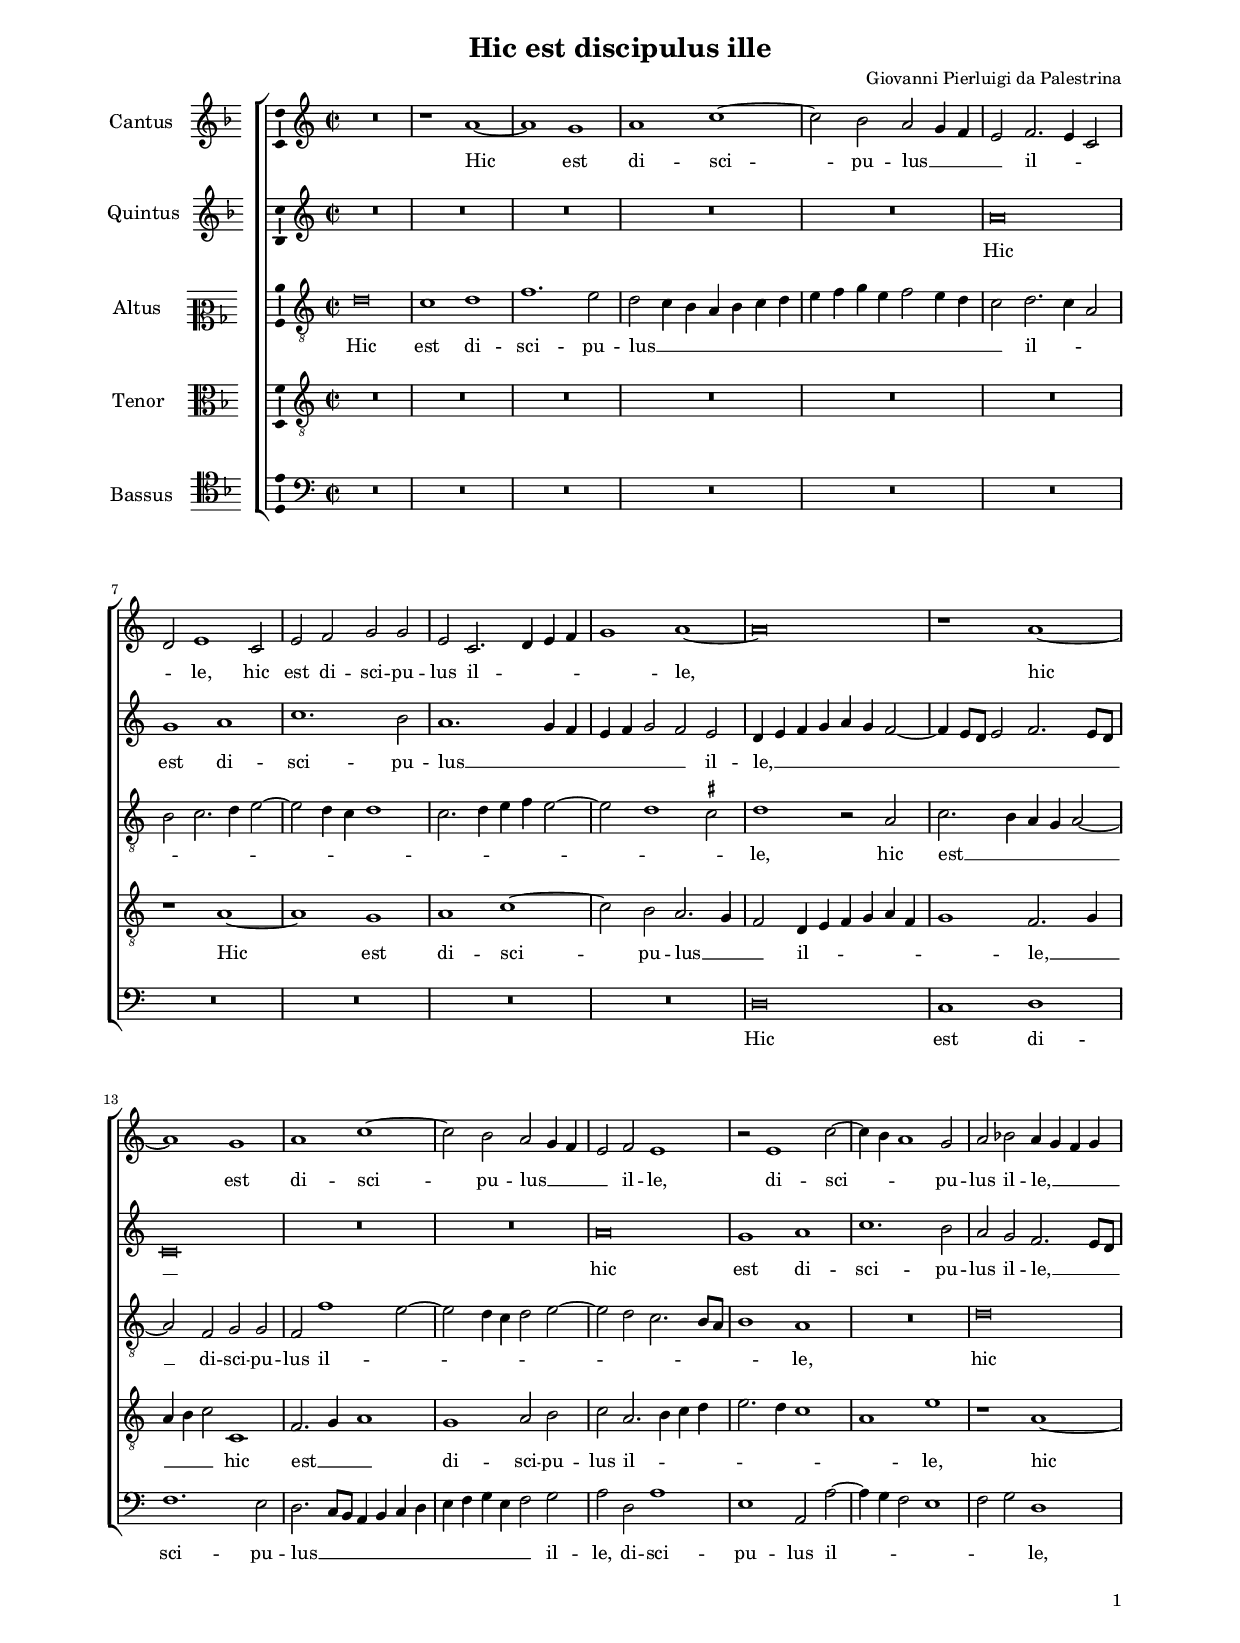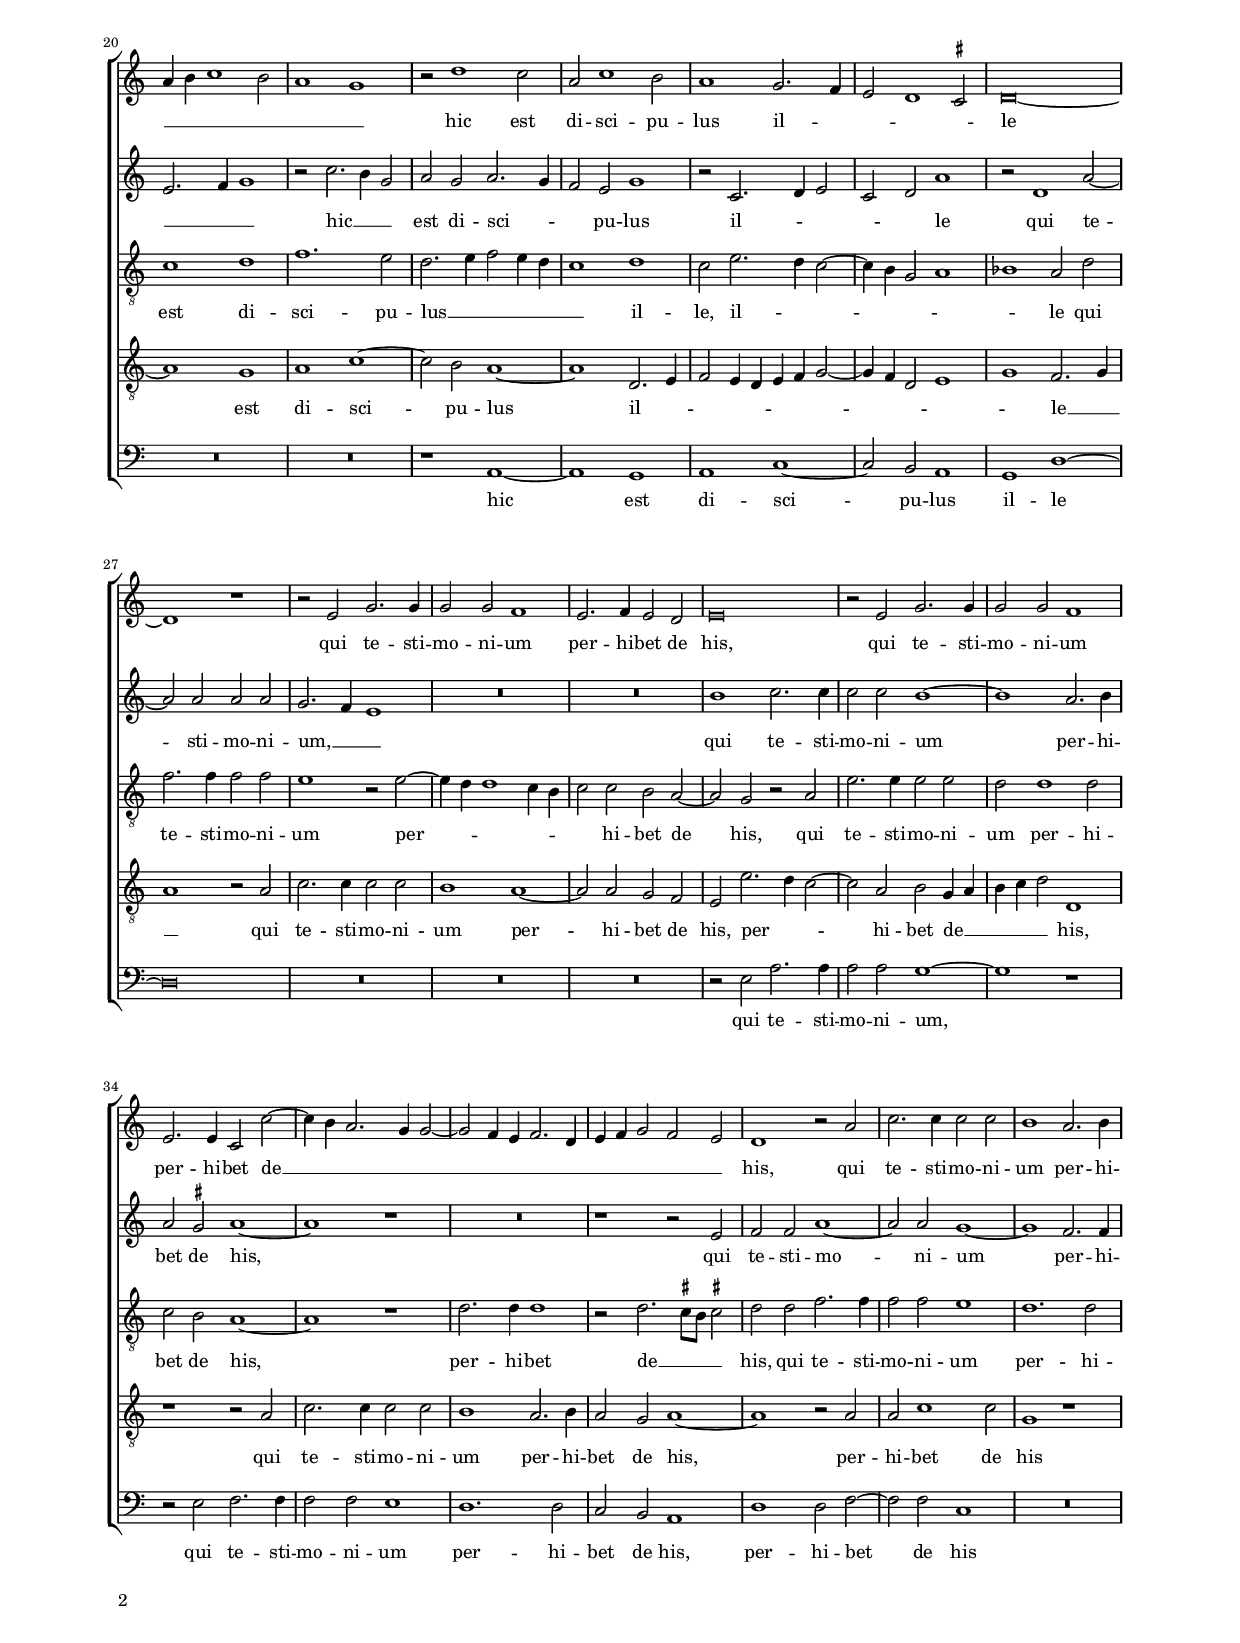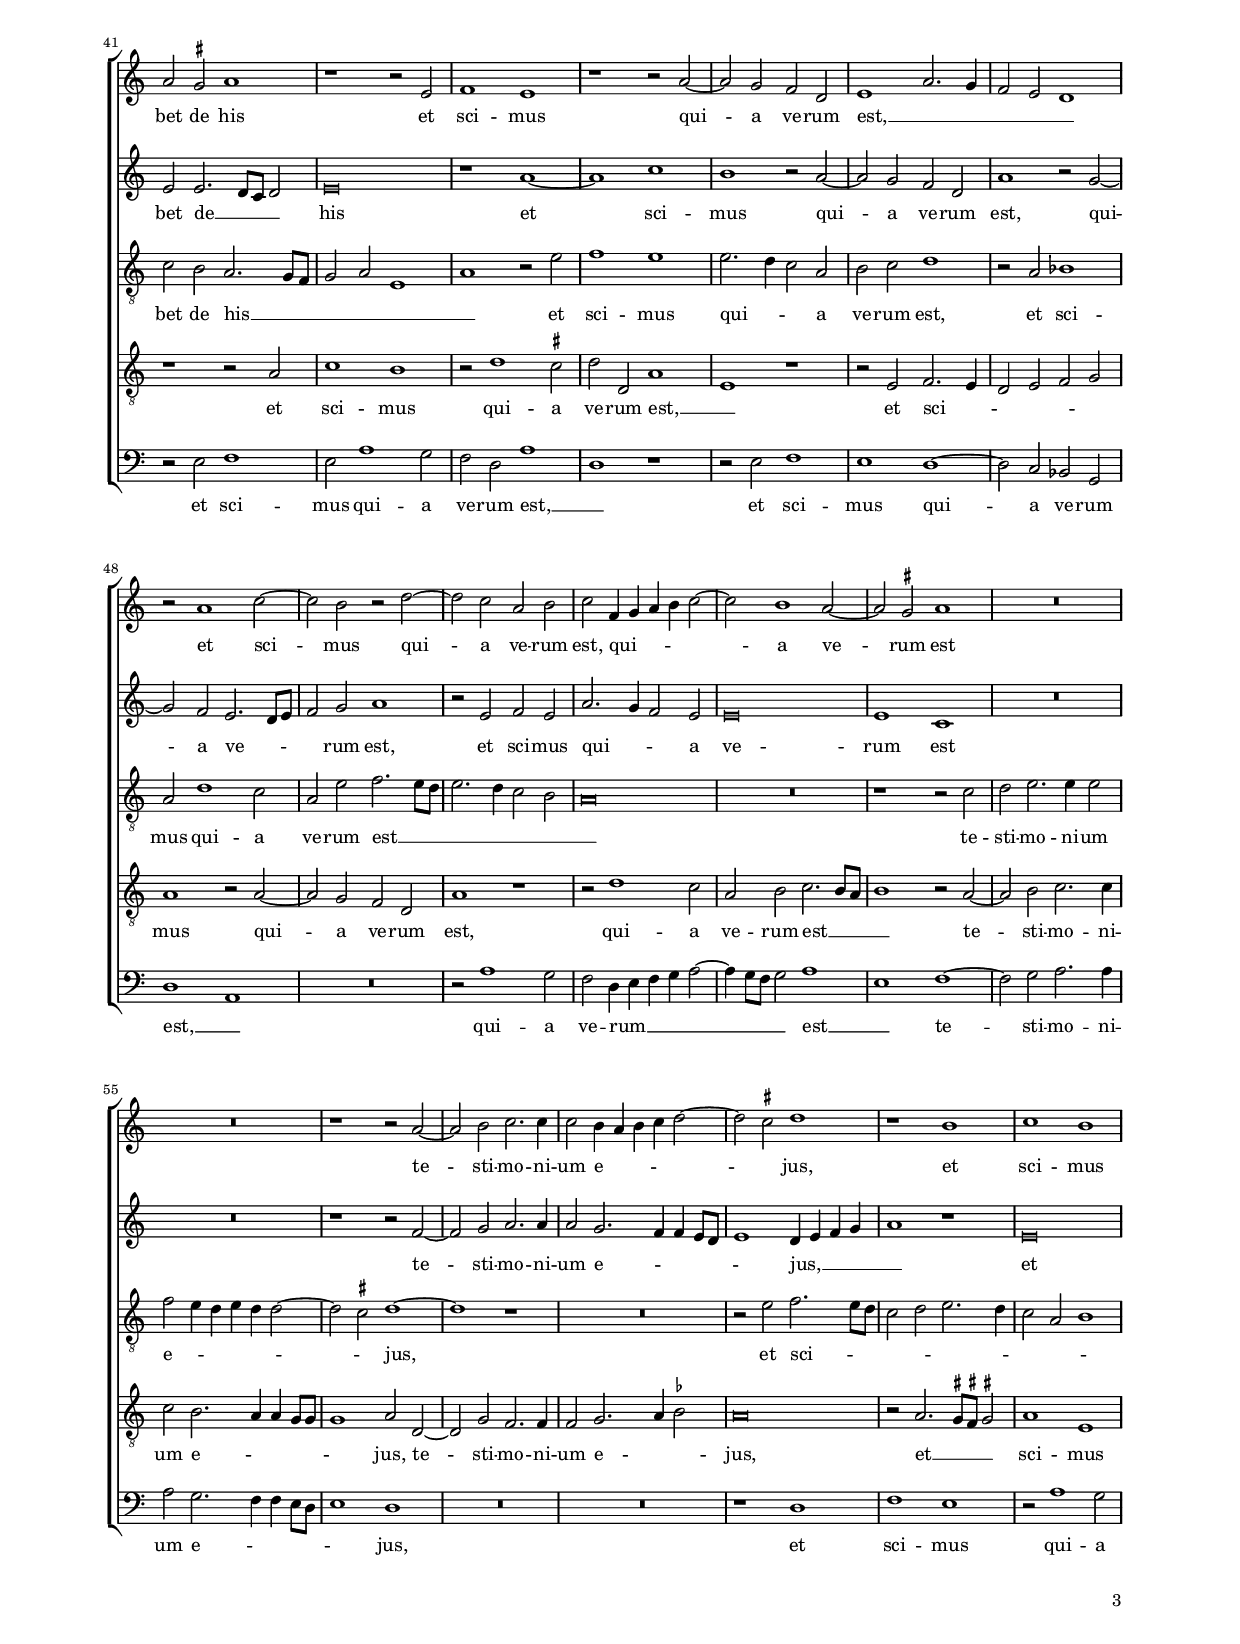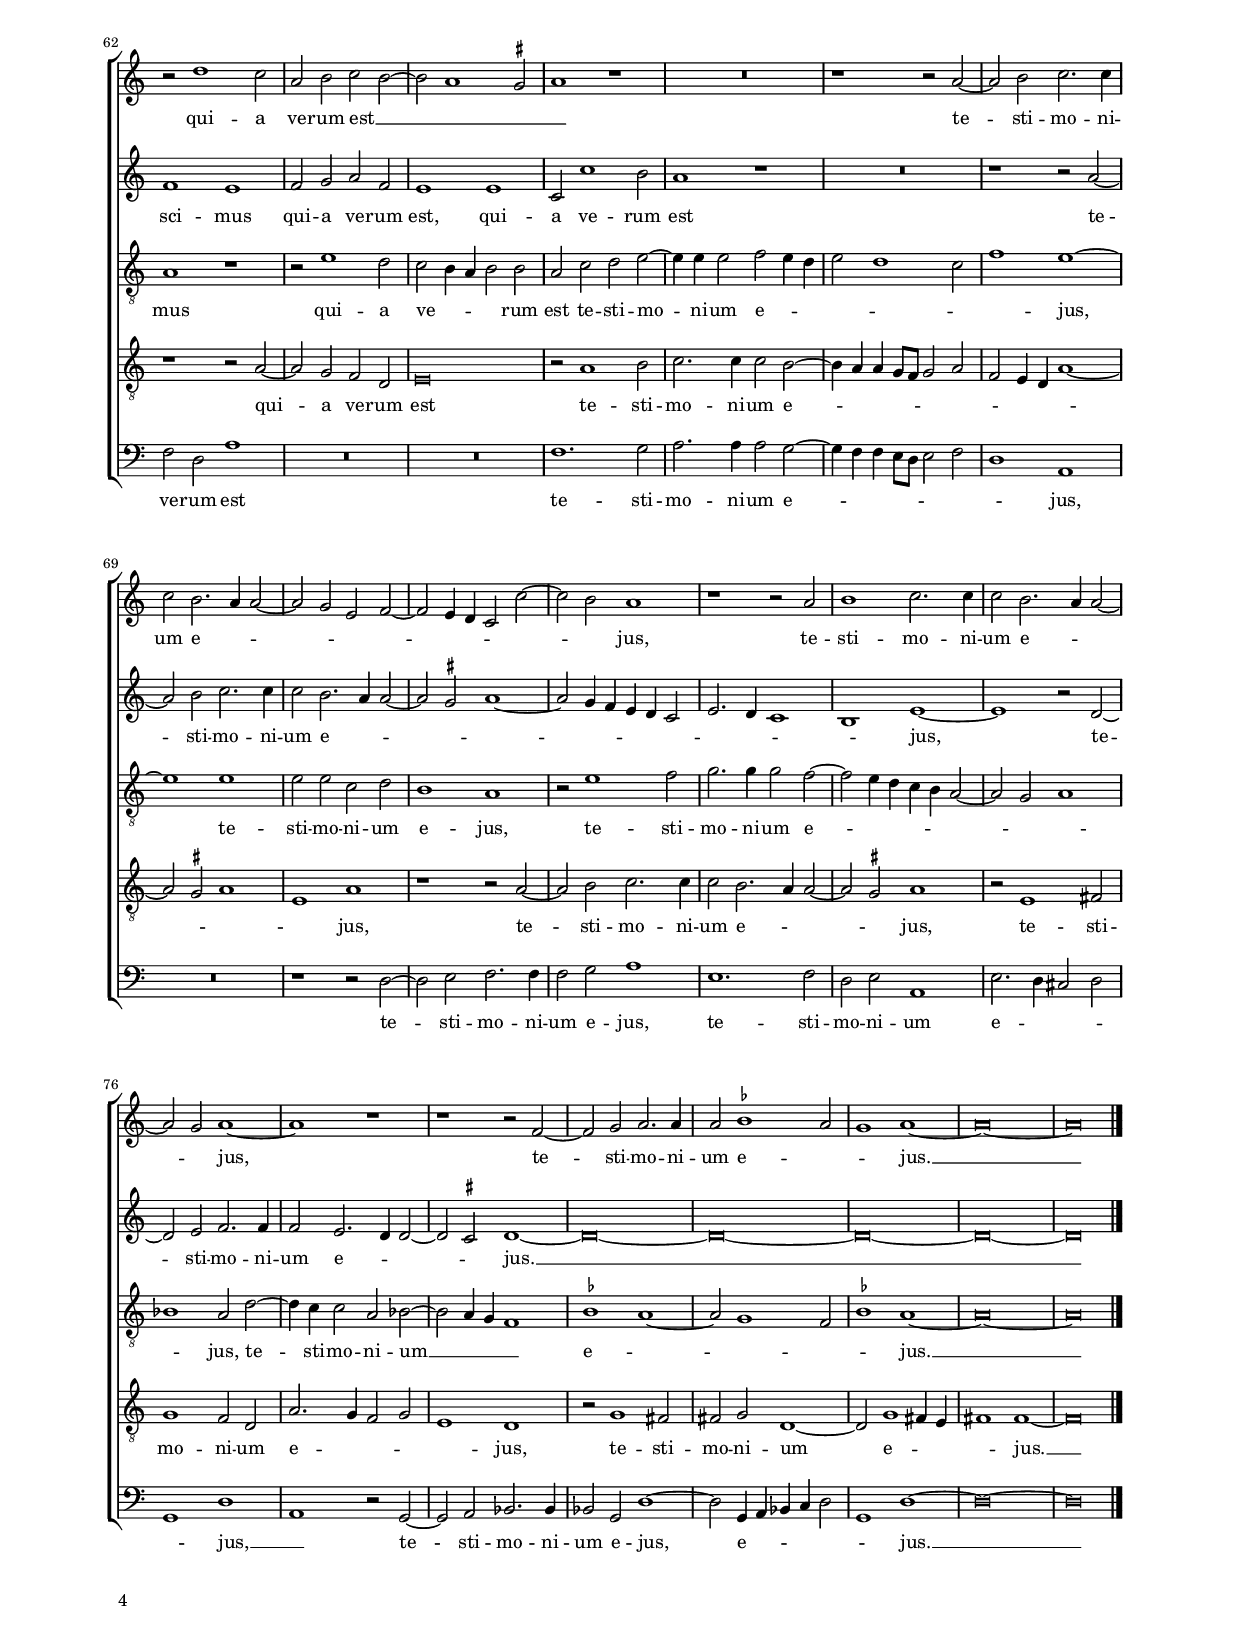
\header
{
  title="Hic est discipulus ille"
  composer="Giovanni Pierluigi da Palestrina"
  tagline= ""
}

\version "2.20.0"
\language deutsch
#(set-global-staff-size 15)
% #(set-default-paper-size "letter")
#(ly:set-option 'point-and-click #f)


\paper
	{
	top-margin = 1.8 \cm
	bottom-margin = 1.2 \cm
	left-margin = 2 \cm
	right-margin = 2 \cm
	ragged-bottom = ##f
	ragged-last-bottom = ##t
	print-page-number = ##f
	system-system-spacing = #'((basic-distance . 17) (minimum-distance . 14) (padding . 7) (strechability . 150))
    oddFooterMarkup=\markup   \fill-line { "" \fromproperty #'page:page-number-string }
    evenFooterMarkup=\markup  \fill-line { \fromproperty #'page:page-number-string "" }
    last-bottom-spacing = #'((basic-distance . 12) (minimum-distance . 7) (padding . 4))
	systems-per-page = 3
    page-count = 4
%	min-systems-per-page = 3
%	print-all-headers = ##t
%	print-first-page-number = ##t
%	first-page-number = 1
	}

	
global = {
    % \set Staff.autoBeaming = ##f
	\key f \major
	\time 2/2 \set Score.measureLength = #(ly:make-moment 2/1)
    \set Score.tempoHideNote = ##t
    \tempo 2 = 90
    \skip 1*2*83 \bar "|."
	}

	ficta = { \once \set suggestAccidentals = ##t }

	forget = #(define-music-function (music) (ly:music?) #{
		\accidentalStyle forget
		$music
		\accidentalStyle default
		#})

  

incipitcantus = \markup { \score {
	{
	\set Staff.instrumentName = \markup { \fontsize #1 "Cantus" }
	\key f \major
	\clef violin
	s4 \bar ""
	}
	\layout  {
	raggedright = ##t
	indent = 1.6 \cm
	line-width = 2.2\cm
	\context { \Staff \remove Time_signature_engraver }
	\override Staff.Clef.Y-extent = #'(0 . 0)
	}} \hspace #1 }
      
      
incipitquintus = \markup { \score {
	{
	\set Staff.instrumentName = \markup { \fontsize #1 "Quintus" }
	\key f \major
	\clef violin
	s4 \bar ""
	}
	\layout  {
	raggedright = ##t
	indent = 1.6 \cm
	line-width = 2.2\cm
	\context { \Staff \remove Time_signature_engraver }
	\override Staff.Clef.Y-extent = #'(0 . 0)
	}} \hspace #1 }

      
incipitaltus = \markup { \score {
	{
	\set Staff.instrumentName = \markup { \fontsize #1 "Altus" }
	\key f \major
	\clef mezzosoprano
	s4 \bar ""
	}
	\layout  {
	raggedright = ##t
	indent = 1.6 \cm
	line-width = 2.2\cm
	\context { \Staff \remove Time_signature_engraver }
	\override Staff.Clef.Y-extent = #'(0 . 0)
	}} \hspace #1 }


incipittenor = \markup { \score {
	{
	\set Staff.instrumentName = \markup { \fontsize #1 "Tenor" }
	\key f \major
	\clef alto
	s4 \bar ""
	}
	\layout  {
	raggedright = ##t
	indent = 1.6 \cm
	line-width = 2.2\cm
	\context { \Staff \remove Time_signature_engraver }
	\override Staff.Clef.Y-extent = #'(0 . 0)
	}} \hspace #1 }
      
      
incipitbassus = \markup { \score {
	{
	\set Staff.instrumentName = \markup { \fontsize #1 "Bassus" }
	\key f \major
	\clef tenor
	s4 \bar ""
	}
	\layout  {
	raggedright = ##t
	indent = 1.6 \cm
	line-width = 2.2\cm
	\context { \Staff \remove Time_signature_engraver }
	\override Staff.Clef.Y-extent = #'(0 . 0)
	}} \hspace #1 }


cantus =  \relative c''
	{
	R\breve
	r1 d~
	d1 c
	d1 f~
%5
	f2 e d c4 b |
	a2 b2. a4 f2
	g2 a1 f2
	a2 b c c
	a2 f2. g4 a b
%10
	c1 d~ |
	d\breve
	r1 d~
	d1 c
	d1 f~
%15
	f2 e d c4 b |
	a2 b a1
	r2 a1 f'2~
	f4 e d1 c2
	d2 es d4 c b c
%20
	d4 e f1 e2 |
	d1 c
	r2 g'1 f2
	d2 f1 e2
	d1 c2. b4
%25
	a2 g1 \ficta fis2 |
	g\breve~
	g1 r
	r2 a c2. c4
	c2 c b1
%30
	a2. b4 a2 g |
	a\breve
	r2 a c2. c4
	c2 c b1
	a2. a4 f2 f'~
%35
	f4 e d2. c4 c2~ |
	c2 b4 a b2. g4
	a4 b c2 b a 
	g1 r2 d'
	f2. f4 f2 f
%40
	e1 d2. e4 |
	d2 \ficta cis d1
	r1 r2 a
	b1 a
	r1 r2 d~
%45
	d2 c b g |
	a1 d2. c4
	b2 a g1
	r2 d'1 f2~
	f2 e r g~
%50
	g2 f d e |
	f2 b,4 c d e f2~
	f2 e1 d2~
	d2 \ficta cis d1
	R\breve
%55
	R\breve |
	r1 r2 d~
	d2 e f2. f4
	f2 e4 d e f g2~
	g2 \ficta fis g1
%60
	r1 e |
	f1 e
	r2 g1 f2
	d2 e f e~
	e2 d1 \ficta cis2
%65
	d1 r |
	R\breve
	r1 r2 d~
	d2 e f2. f4
	f2 e2. d4 d2~
%70
	d2 c a b~ |
	b2 a4 g f2 f'~
	f2 e d1
	r1 r2 d
	e1 f2. f4
%75
	f2 e2. d4 d2~ |
	d2 c d1~
	d1 r
	r1 r2 b~
	b2 c d2. d4
%80
	d2 \ficta es1 d2 |
	c1 d~
	d\breve~
	d\breve |
	}


quintus =  \relative c''
        {
	R\breve
	R\breve
	R\breve
	R\breve
%5
	R\breve |
	d\breve
	c1 d
	f1. e2
	d1. c4 b
%10
	a4 b c2 b a |
	g4 a b c d c b2~
	b4 a8 g a2 b2. a8 g
	f\breve
	R\breve
%15
	R\breve |
	d'\breve
	c1 d
	f1. e2
	d2 c b2. a8 g
%20
	a2. b4 c1 |
	r2 f2. e4 c2
	d2 c d2. c4
	b2 a c1
	r2 f,2. g4 a2
%25
	f2 g d'1 |
	r2 g,1 d'2~
	d2 d d d
	c2. b4 a1
	R\breve
%30
	R\breve |
	e'1 f2. f4
	f2 f e1~
	e1 d2. e4
	d2 \ficta cis d1~
%35
	d1 r |
	R\breve
	r1 r2 a
	b2 b d1~
	d2 d c1~
%40
	c1 b2. b4 |
	a2 a2. g8 f g2
	a\breve
	r1 d~
	d1 f
%45
	e1 r2 d~ |
	d2 c b g
	d'1 r2 c~
	c2 b a2. g8 a
	b2 c d1
%50
	r2 a b a |
	d2. c4 b2 a
	a\breve
	a1 f
	R\breve
%55
	R\breve |
	r1 r2 b~
	b2 c d2. d4
	d2 c2. b4 b a8 g
	a1 g4 a b c
%60
	d1 r |
	a\breve
	b1 a
	b2 c d b
	a1 a
%65
	f2 f'1 e2 |
	d1 r
	R\breve
	r1 r2 d~
	d2 e f2. f4
%70
	f2 e2. d4 d2~ |
	d2 \ficta cis d1~
	d2 c4 b a g f2
	a2. g4 f1
	e1 a~
%75
	a1 r2 g~ |
	g2 a b2. b4
	b2 a2. g4 g2~
	g2 \ficta fis g1~
	g\breve~
%80
	g\breve~ |
	g\breve~
	g\breve~
	g\breve |
	}


altus =  \relative c'
	{
	g'\breve
	f1 g
	b1. a2
	g2 f4 e d e f g
%5
	a4 b c a b2 a4 g |
	f2 g2. f4 d2
	e2 f2. g4 a2~
	a2 g4 f g1
	f2. g4 a b a2~
%10
	a2 g1 \ficta fis2 |
	g1 r2 d
	f2. e4 d c d2~
	d2 b c c
	b2 b'1 a2~
%15
	a2 g4 f g2 a~ |
	a2 g f2. e8 d
	e1 d
	R\breve
	g\breve
%20
	f1 g |
	b1. a2
	g2. a4 b2 a4 g
	f1 g
	f2 a2. g4 f2~
%25
	f4 e c2 d1 |
	es1 d2 g
	b2. b4 b2 b
	a1 r2 a~
	a4 g g1 f4 e
%30
	f2 f e d~ |
	d2 c r d
	a'2. a4 a2 a
	g2 g1 g2
	f2 e d1~
%35
	d1 r |
	g2. g4 g1
	r2 g2. \ficta fis8 e \ficta fis!2
	g2 g b2. b4
	b2 b a1
%40
	g1. g2 |
	f2 e d2. c8 b
	c2 d a1
	d1 r2 a'
	b1 a
%45
	a2. g4 f2 d |
	e2 f g1
	r2 d es1
	d2 g1 f2
	d2 a' b2. a8 g
%50
	a2. g4 f2 e |
	d\breve
	R\breve
	r1 r2 f
	g2 a2. a4 a2
%55
	b2 a4 g a g g2~ |
	g2 \ficta fis g1~
	g1 r
	R\breve
	r2 a b2. a8 g
%60
	f2 g a2. g4 |
	f2 d e1
	d1 r
	r2 a'1 g2
	f2 e4 d e2 e
%65
	d2 f g a~ |
	a4 a a2 b a4 g
	a2 g1 f2
	b1 a~
	a1 a
%70
	a2 a f g |
	e1 d
	r2 a'1 b2
	c2. c4 c2 b~
	b2 a4 g f e d2~
%75
	d2 c d1 |
	es1 d2 g~
	g4 f f2 d es~
	es2 d4 c b1
	\ficta es d~
%80
	d2 c1 b2
	\ficta es1 d~
	d\breve~
        d\breve |
	}


tenor  =  \relative c'
	{
	R\breve
	R\breve
	R\breve
	R\breve
%5
	R\breve |
	R\breve
	r1 d~
	d1 c
	d1 f~
%10
	f2 e d2. c4 |
	b2 g4 a b c d b
	c1 b2. c4
	d4 e f2 f,1
	b2. c4 d1
%15
        c1 d2 e |
	f2 d2. e4 f g
	a2. g4 f1
	d1 a'
	r1 d,~
%20
	d1 c |
	d1 f~
	f2 e d1~
	d1 g,2. a4
	b2 a4 g a b c2~
%25
	c4 b g2 a1 |
	c1 b2. c4
	d1 r2 d
	f2. f4 f2 f
	e1 d~
%30
	d2 d c b |
	a2 a'2. g4 f2~
	f2 d e c4 d
	e4 f g2 g,1
	r1 r2 d'
%35
	f2. f4 f2 f |
	e1 d2. e4
	d2 c d1~
	d1 r2 d
	d2 f1 f2
%40
	c1 r |
	r1 r2 d
	f1 e
	r2 g1 \ficta fis2
	g2 g, d'1
%45
	a1 r |
	r2 a b2. a4
	g2 a b c
	d1 r2 d~
	d2 c b g
%50
	d'1 r |
	r2 g1 f2
	d2 e f2. e8 d
	e1 r2 d~
	d2 e f2. f4
%55
	f2 e2. d4 d c8 c |
	c1 d2 g,~
	g2 c b2. b4
	b2 c2. d4 \ficta es2
	d\breve
%60
	r2 d2. \ficta cis8 \ficta h \ficta cis!2 |
	d1 a
	r1 r2 d~
	d2 c b g
	a\breve
%65
	r2 d1 e2 |
	f2. f4 f2 e~
	e4 d d c8 b c2 d
	b2 a4 g d'1~
	d2 \ficta cis d1
%70
	a1 d |
	r1 r2 d~
	d2 e f2. f4
	f2 e2. d4 d2~
	d2 \ficta cis d1
%75
	r2 a1 h2 |
	c1 b2 g
	d'2. c4 b2 c
	a1 g
	r2 c1 h2
%80
	h2 c g1~ |
	g2 c1 h4 a
	h1 h~
	h\breve |
	}


bassus  =  \relative c
	{
	R\breve
	R\breve
	R\breve
	R\breve
%5
	R\breve |
	R\breve
	R\breve
	R\breve
	R\breve
%10
	R\breve |
	g'\breve
	f1 g
	b1. a2
	g2. f8 e d4 e f g
%15
	a4 b c a b2 c |
	d2 g, d'1
	a1 d,2 d'~
	d4 c b2 a1
	b2 c g1
%20
	R\breve |
	R\breve
	r1 d~
	d1 c
	d1 f~
%25
	f2 e d1 |
	c1 g'~
	g\breve
	R\breve
	R\breve
%30
	R\breve |
	r2 a d2. d4
	d2 d c1~
	c1 r
	r2 a b2. b4
%35
	b2 b a1 |
	g1. g2
	f2 e d1
	g1 g2 b~
	b2 b f1
%40
	R\breve |
	r2 a b1
	a2 d1 c2
	b2 g d'1
	g,1 r
%45
	r2 a b1 |
	a1 g~
	g2 f es c
	g'1 d
	R\breve
%50
	r2 d'1 c2 |
	b2 g4 a b c d2~
	d4 c8 b c2 d1
	a1 b~
	b2 c d2. d4
%55
	d2 c2. b4 b a8 g |
	a1 g
	R\breve
	R\breve
	r1 g
%60
	b1 a |
	r2 d1 c2
	b2 g d'1
	R\breve
	R\breve
%65
	b1. c2 |
	d2. d4 d2 c~
	c4 b b a8 g a2 b
	g1 d
	R\breve
%70
	r1 r2 g~ |
	g2 a b2. b4
	b2 c d1
	a1. b2
	g2 a d,1
%75
	a'2. g4 fis2 g |
	c,1 g'
	d1 r2 c~
	c2 d es2. es4
	es2 c g'1~
%80
        g2 c,4 d es f g2 |
	c,1 g'~
	g\breve~
	g\breve |
	}


lyricscantus = \lyricmode {
	Hic est di -- sci -- pu -- lus __ _ _ _ il -- _ _ _ le,
        hic est di -- sci -- pu -- lus il -- _ _ _ _ le,
        hic est di -- sci -- pu -- lus __ _ _ _ il -- le,
        di -- sci -- _ _ pu -- lus il -- le, __ _ _ _ _ _ _ _ _ _ 
        hic est di -- sci -- pu -- lus il -- _ _ _ _ le
        qui te -- sti -- mo -- ni -- um per -- hi -- bet de his,
        qui te -- sti -- mo -- ni -- um per -- hi -- bet de __ _ _ _ _ _ _ _ _ _ _ _ _ _ his,
        qui te -- sti -- mo -- ni -- um per -- hi -- bet de his
        et sci -- mus qui -- a ve -- rum est, __ _ _ _ _ _
        et sci -- mus qui -- a ve -- rum est,
        qui -- _ _ _ _ a ve -- rum est
        te -- sti -- mo -- ni -- um e -- _ _ _ _ _ jus,
        et sci -- mus qui -- a ve -- rum est __ _ _ _ _
        te -- sti -- mo -- ni -- um e -- _ _ _ _ _ _ _ _ _ _ jus,
        te -- sti -- mo -- ni -- um e -- _ _ _ jus,
        te -- sti -- mo -- ni -- um e -- _ _ jus. __
	}


lyricsquintus = \lyricmode {
	Hic est di -- sci -- pu -- lus __ _ _ _ _ _ _ il -- le, __ _ _ _ _ _ _ _ _ _ _ _ _ _
        hic est di -- sci -- pu -- lus il -- le, __ _ _ _ _ _
        hic __ _ _ est di -- sci -- _ _ pu -- lus il -- _ _ _ _ le
        qui te -- sti -- mo -- ni -- um, __ _ _
        qui te -- sti -- mo -- ni -- um per -- hi -- bet de his,
        qui te -- sti -- mo -- ni -- um per -- hi -- bet de __ _ _ _ his
        et sci -- mus qui -- a ve -- rum est,
        qui -- a ve -- _ _ _ rum est,
        et sci -- mus qui -- _ _ a ve -- rum est te -- sti -- mo -- ni -- um e -- _ _ _ _ _ jus, __ _ _ _ _
        et sci -- mus qui -- a ve -- rum est,
        qui -- a ve -- rum est te -- sti -- mo -- ni -- um e -- _ _ _ _ _ _ _ _ _ _ _ _ _ jus,
        te -- sti -- mo -- ni -- um e -- _ _ _ jus. __
	}


lyricsaltus = \lyricmode {
	Hic est di -- sci -- pu -- lus __ _ _ _ _ _ _ _ _ _ _ _ _ _ _ il -- _ _ _ _ _ _ _ _ _ _ _ _ _ _ _ _ le,
        hic est __ _ _ _ _ di -- sci -- pu -- lus il -- _ _ _ _ _ _ _ _ _ _ le,
        hic est di -- sci -- pu -- lus __ _ _ _ _ _ il -- le,
        il -- _ _ _ _ _ _ le
        qui te -- sti -- mo -- ni -- um per -- _ _ _ _ _ hi -- bet de his,
        qui te -- sti -- mo -- ni -- um per -- hi -- bet de his,
        per -- hi -- bet de __ _ _ _ his,
        qui te -- sti -- mo -- ni -- um per -- hi -- bet de his __ _ _ _ _ _ _
        et sci -- mus qui -- _ _ a ve -- rum est,
        et sci -- mus qui -- a ve -- rum est __ _ _ _ _ _ _ _ te -- sti -- mo -- ni -- um e -- _ _ _ _ _ _ jus,
        et sci -- _ _ _ _ _ _ _ _ _ mus qui -- a ve -- _ _ _ rum est te -- sti -- mo -- ni -- um e -- _ _ _ _ _ _ jus,
        te -- sti -- mo -- ni -- um e -- jus,
        te -- sti -- mo -- ni -- um e -- _ _ _ _ _ _ _ _ jus,
        te -- sti -- mo -- ni -- um __ _ _ _ e -- _ _ _ _ jus. __
	}


lyricstenor = \lyricmode {
	Hic est di -- sci -- pu -- lus __ _ _ il -- _ _ _ _ _ _ le, __ _ _ _ _
        hic est __ _ _ di -- sci -- pu -- lus il -- _ _ _ _ _ _ _ le,
        hic est di -- sci -- pu -- lus il -- _ _ _ _ _ _ _ _ _ _ _ le __ _ _
        qui te -- sti -- mo -- ni -- um per -- hi -- bet de his,
        per -- _ _ hi -- bet de __ _ _ _ _ his,
        qui te -- sti -- mo -- ni -- um per -- hi -- bet de his,
        per -- hi -- bet de his
        et sci -- mus qui -- a ve -- rum est, __ _
        et sci -- _ _ _ _ _ mus qui -- a ve -- rum est,
        qui -- a ve -- rum est __ _ _ _ te -- sti -- mo -- ni -- um e -- _ _ _ _ _ jus,
        te -- sti -- mo -- ni -- um e -- _ _ jus,
        et __ _ _ _ sci -- mus qui -- a ve -- rum est
        te -- sti -- mo -- ni -- um e -- _ _ _ _ _ _ _ _ _ _ _ _ _ jus,
        te -- sti -- mo -- ni -- um e -- _ _ _ jus,
        te -- sti -- mo -- ni -- um e -- _ _ _ _ jus,
        te -- sti -- mo -- ni -- um e -- _ _ _ jus. __
	}


lyricsbassus = \lyricmode {
	Hic est di -- sci -- pu -- lus __ _ _ _ _ _ _ _ _ _ _ _ il -- le,
        di -- sci -- pu -- lus il -- _ _ _ _ _ le,
        hic est di -- sci -- pu -- lus il -- le
        qui te -- sti -- mo -- ni -- um,
        qui te -- sti -- mo -- ni -- um per -- hi -- bet de his,
        per -- hi -- bet de his
        et sci -- mus qui -- a ve -- rum est, __ _
        et sci -- mus qui -- a ve -- rum est, __ _
        qui -- a ve -- rum __ _ _ _ _ _ _ _ est __ _
        te -- sti -- mo -- ni -- um e -- _ _ _ _ _ jus,
        et sci -- mus qui -- a ve -- rum est
        te -- sti -- mo -- ni -- um e -- _ _ _ _ _ _ _ jus,
        te -- sti -- mo -- ni -- um e -- jus,
        te -- sti -- mo -- ni -- um e -- _ _ _ _ jus, __ _
        te -- sti -- mo -- ni -- um e -- jus,
        e -- _ _ _ _ _ jus. __
	}


\score
{  
    \transpose f c {
	\new ChoirStaff \with { \override StaffGrouper.staff-staff-spacing.basic-distance = #12 }
	<<

	\new Staff << \global
	\new Voice="v1" {
		\set Staff.instrumentName=\incipitcantus
%		\set Staff.instrumentName= "S"
		\set Staff.midiInstrument = "reed organ"
		\clef violin
		\cantus }
	\new Lyrics \lyricsto "v1" {\lyricscantus }
	>>


	\new Staff << \global
	\new Voice="v5" {
		\set Staff.instrumentName=\incipitquintus
%		\set Staff.instrumentName= "Q"
		\set Staff.midiInstrument = "reed organ"
		\clef violin
		\quintus}
	\new Lyrics \lyricsto "v5" {\lyricsquintus }
	>>


	\new Staff << \global
	\new Voice="v2" {
		\set Staff.instrumentName=\incipitaltus
%		\set Staff.instrumentName= "A"
		\set Staff.midiInstrument = "reed organ"
		\clef "G_8" 
		\altus}
	\new Lyrics \lyricsto "v2" {\lyricsaltus }
	>>


	\new Staff << \global
	\new Voice="v3" {
		\set Staff.instrumentName=\incipittenor
%		\set Staff.instrumentName= "T"
		\set Staff.midiInstrument = "reed organ"
		\clef "G_8"
		\tenor }
	\new Lyrics \lyricsto "v3" {\lyricstenor }
	>>


	\new Staff << \global
	\new Voice="v4" {
		\set Staff.instrumentName=\incipitbassus
%		\set Staff.instrumentName= "B"
		\set Staff.midiInstrument = "reed organ"
		\clef bass 
		\bassus }
	\new Lyrics \lyricsto "v4" {\lyricsbassus}
	>>

	>>
	} % transpose

	\layout
	{
	indent = 2.5\cm
	\context { \Lyrics \override VerticalAxisGroup.nonstaff-relatedstaff-spacing.padding = #1.4 }
%	\context { \Lyrics \override LyricText.font-size = #1 }
	\context { \Staff \override TimeSignature.break-visibility = #end-of-line-invisible }
	\context { \Staff \consists "Ambitus_engraver" }
%   \context { \Staff \consists "Custos_engraver" }
%   \context { \Staff \override Custos.style = #'mensural }
%	\context { \Voice \override Slur.transparent = ##t }
	\context { \Score \override BarNumber.padding = #2 }
	\context { \Voice \override NoteHead.style = #'baroque }
	}

\midi
	{
    	
	}

}


% EOF
